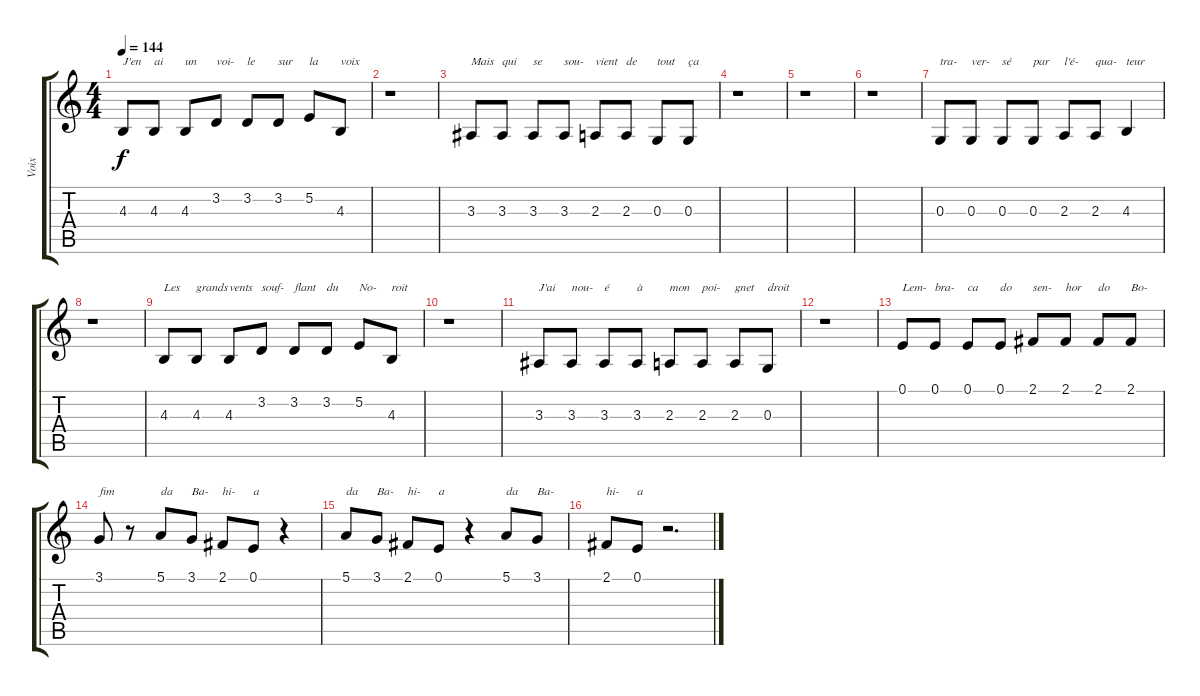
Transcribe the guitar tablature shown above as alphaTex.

\track ("Voix" "Voix") {instrument sopranosax}
\staff {score tabs}
\tuning (E4 B3 G3 D3 A2 E2) {hide}
\ts (4 4)
\tempo 144
\clef g2
\ks c
4.3.8{txt "J'en" dy f} 4.3.8{txt "ai"} 4.3.8{txt "un"} 3.2.8{txt "voi-"} 3.2.8{txt "le"} 3.2.8{txt "sur"} 5.2.8{txt "la"} 4.3.8{txt "voix"} |
r.1 |
3.3.8{txt "Mais"} 3.3.8{txt "qui"} 3.3.8{txt "se"} 3.3.8{txt "sou-"} 2.3.8{txt "vient"} 2.3.8{txt "de"} 0.3.8{txt "tout"} 0.3.8{txt "ça"} |
r.1 |
r.1 |
r.1 |
0.3.8{txt "tra-"} 0.3.8{txt "ver-"} 0.3.8{txt "sé"} 0.3.8{txt "par"} 2.3.8{txt "l'é-"} 2.3.8{txt "qua-"} 4.3.4{txt "teur"} |
r.1 |
4.3.8{txt "Les"} 4.3.8{txt "grands"} 4.3.8{txt "vents"} 3.2.8{txt "souf-"} 3.2.8{txt "flant"} 3.2.8{txt "du"} 5.2.8{txt "No-"} 4.3.8{txt "roit"} |
r.1 |
3.3.8{txt "J'ai"} 3.3.8{txt "nou-"} 3.3.8{txt "é"} 3.3.8{txt "à"} 2.3.8{txt "mon"} 2.3.8{txt "poi-"} 2.3.8{txt "gnet"} 0.3.8{txt "droit"} |
r.1 |
0.1.8{txt "Lem-"} 0.1.8{txt "bra-"} 0.1.8{txt "ca"} 0.1.8{txt "do"} 2.1.8{txt "sen-"} 2.1.8{txt "hor"} 2.1.8{txt "do"} 2.1.8{txt "Bo-"} |
3.1.8{txt "fim"} r.8 5.1.8{txt "da"} 3.1.8{txt "Ba-"} 2.1.8{txt "hi-"} 0.1.8{txt "a"} r.4 |
5.1.8{txt "da"} 3.1.8{txt "Ba-"} 2.1.8{txt "hi-"} 0.1.8{txt "a"} r.4 5.1.8{txt "da"} 3.1.8{txt "Ba-"} |
2.1.8{txt "hi-"} 0.1.8{txt "a"} r.2{d}
